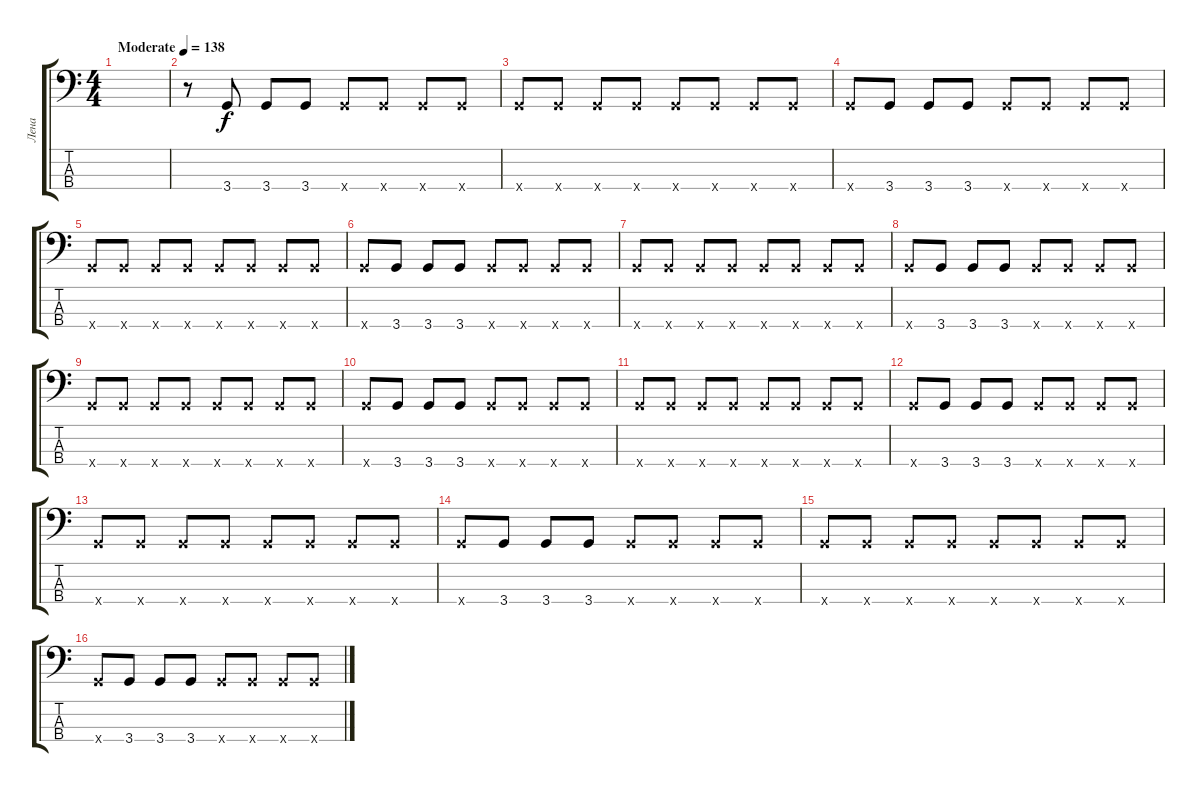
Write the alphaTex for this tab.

\track ("Лена" "Лена") {instrument electricbassfinger}
\staff {score tabs}
\tuning (G2 D2 A1 E1) {hide}
\ts (4 4)
\tempo (138 "Moderate")
\clef f4
\ks c
|
r.8 3.4.8 3.4.8 3.4.8 3.4{x}.8 3.4{x}.8 3.4{x}.8 3.4{x}.8 |
3.4{x}.8 3.4{x}.8 3.4{x}.8 3.4{x}.8 3.4{x}.8 3.4{x}.8 3.4{x}.8 3.4{x}.8 |
3.4{x}.8 3.4.8 3.4.8 3.4.8 3.4{x}.8 3.4{x}.8 3.4{x}.8 3.4{x}.8 |
3.4{x}.8 3.4{x}.8 3.4{x}.8 3.4{x}.8 3.4{x}.8 3.4{x}.8 3.4{x}.8 3.4{x}.8 |
3.4{x}.8 3.4.8 3.4.8 3.4.8 3.4{x}.8 3.4{x}.8 3.4{x}.8 3.4{x}.8 |
3.4{x}.8 3.4{x}.8 3.4{x}.8 3.4{x}.8 3.4{x}.8 3.4{x}.8 3.4{x}.8 3.4{x}.8 |
3.4{x}.8 3.4.8 3.4.8 3.4.8 3.4{x}.8 3.4{x}.8 3.4{x}.8 3.4{x}.8 |
3.4{x}.8 3.4{x}.8 3.4{x}.8 3.4{x}.8 3.4{x}.8 3.4{x}.8 3.4{x}.8 3.4{x}.8 |
3.4{x}.8 3.4.8 3.4.8 3.4.8 3.4{x}.8 3.4{x}.8 3.4{x}.8 3.4{x}.8 |
3.4{x}.8 3.4{x}.8 3.4{x}.8 3.4{x}.8 3.4{x}.8 3.4{x}.8 3.4{x}.8 3.4{x}.8 |
3.4{x}.8 3.4.8 3.4.8 3.4.8 3.4{x}.8 3.4{x}.8 3.4{x}.8 3.4{x}.8 |
3.4{x}.8 3.4{x}.8 3.4{x}.8 3.4{x}.8 3.4{x}.8 3.4{x}.8 3.4{x}.8 3.4{x}.8 |
3.4{x}.8 3.4.8 3.4.8 3.4.8 3.4{x}.8 3.4{x}.8 3.4{x}.8 3.4{x}.8 |
3.4{x}.8 3.4{x}.8 3.4{x}.8 3.4{x}.8 3.4{x}.8 3.4{x}.8 3.4{x}.8 3.4{x}.8 |
3.4{x}.8 3.4.8 3.4.8 3.4.8 3.4{x}.8 3.4{x}.8 3.4{x}.8 3.4{x}.8
